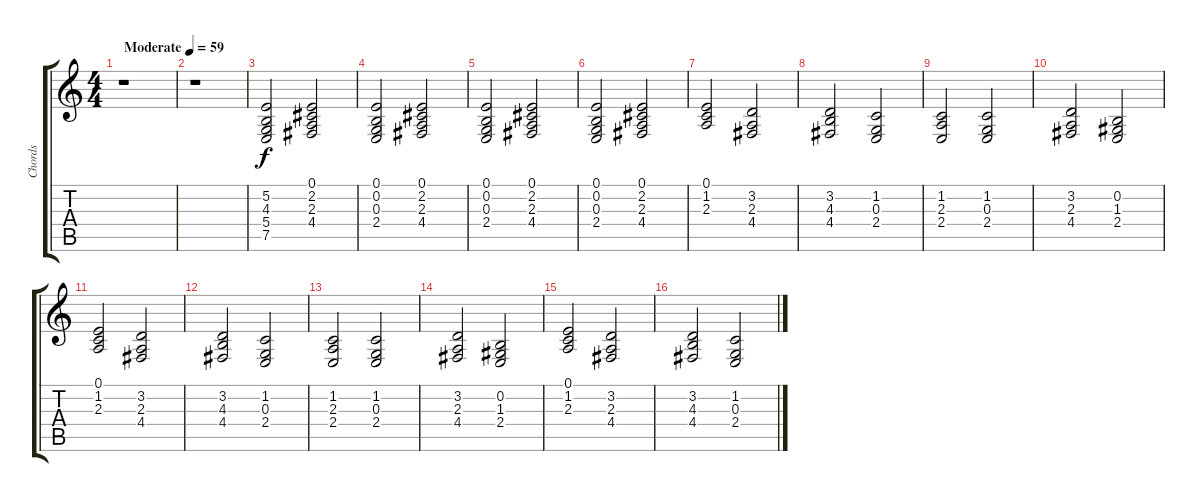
\track ("Chords" "Chords") {instrument stringensemble2}
\staff {score tabs}
\tuning (E4 B3 G3 D3 A2 E2) {hide}
\ts (4 4)
\tempo (59 "Moderate")
\clef g2
\ks c
r.1{dy f instrument stringensemble2} |
r.1 |
(5.2 4.3 5.4 7.5).2 (0.1 2.2 2.3 4.4).2 |
(0.1 0.2 0.3 2.4).2 (0.1 2.2 2.3 4.4).2 |
(0.1 0.2 0.3 2.4).2 (0.1 2.2 2.3 4.4).2 |
(0.1 0.2 0.3 2.4).2 (0.1 2.2 2.3 4.4).2 |
(0.1 1.2 2.3).2 (3.2 2.3 4.4).2 |
(3.2 4.3 4.4).2 (1.2 0.3 2.4).2 |
(1.2 2.3 2.4).2 (1.2 0.3 2.4).2 |
(3.2 2.3 4.4).2 (0.2 1.3 2.4).2 |
(0.1 1.2 2.3).2 (3.2 2.3 4.4).2 |
(3.2 4.3 4.4).2 (1.2 0.3 2.4).2 |
(1.2 2.3 2.4).2 (1.2 0.3 2.4).2 |
(3.2 2.3 4.4).2 (0.2 1.3 2.4).2 |
(0.1 1.2 2.3).2 (3.2 2.3 4.4).2 |
(3.2 4.3 4.4).2 (1.2 0.3 2.4).2
